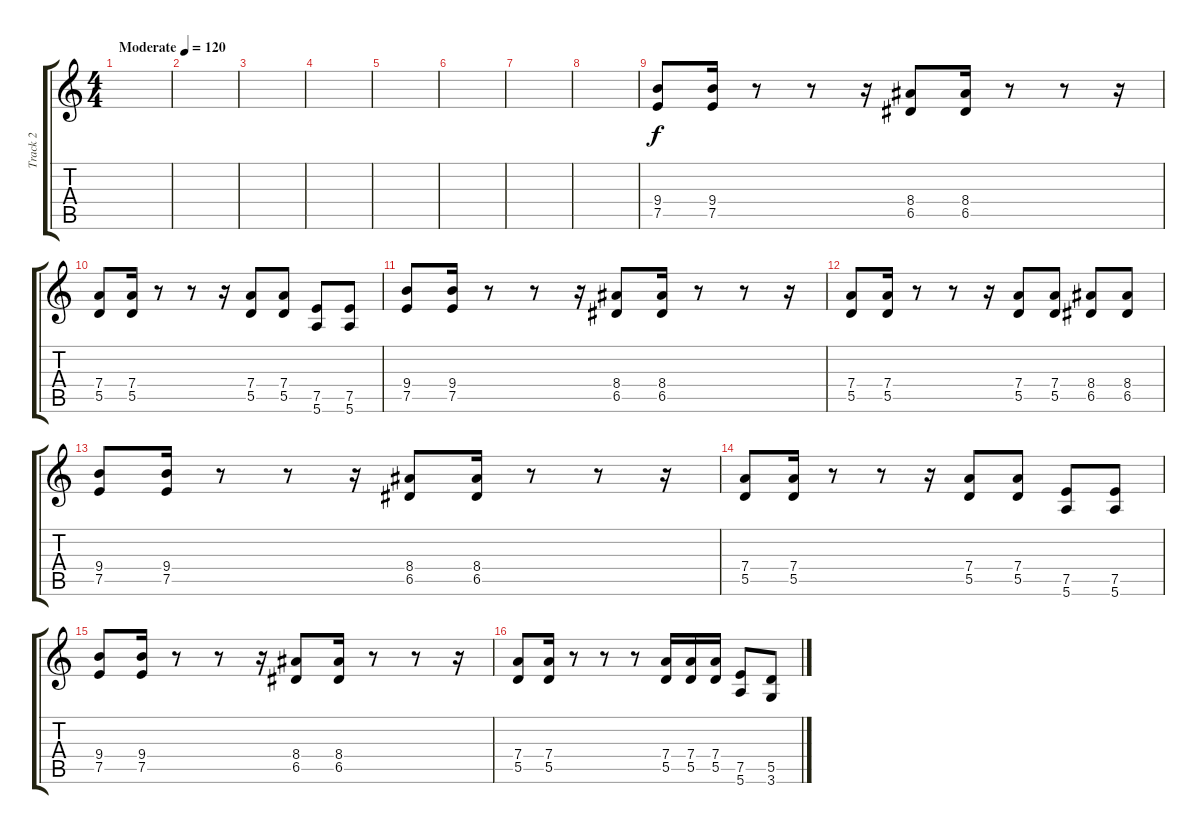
\track ("Track 2" "Track 2") {instrument distortionguitar}
\staff {score tabs}
\tuning (E4 B3 G3 D3 A2 E2) {hide}
\ts (4 4)
\tempo (120 "Moderate")
\clef g2
\ks c
|
|
|
|
|
|
|
|
(9.4 7.5).8 (9.4 7.5).16 r.8 r.8 r.16 (8.4 6.5).8 (8.4 6.5).16 r.8 r.8 r.16 |
(7.4 5.5).8 (7.4 5.5).16 r.8 r.8 r.16 (7.4 5.5).8 (7.4 5.5).8 (7.5 5.6).8 (7.5 5.6).8 |
(9.4 7.5).8 (9.4 7.5).16 r.8 r.8 r.16 (8.4 6.5).8 (8.4 6.5).16 r.8 r.8 r.16 |
(7.4 5.5).8 (7.4 5.5).16 r.8 r.8 r.16 (7.4 5.5).8 (7.4 5.5).8 (8.4 6.5).8 (8.4 6.5).8 |
(9.4 7.5).8 (9.4 7.5).16 r.8 r.8 r.16 (8.4 6.5).8 (8.4 6.5).16 r.8 r.8 r.16 |
(7.4 5.5).8 (7.4 5.5).16 r.8 r.8 r.16 (7.4 5.5).8 (7.4 5.5).8 (7.5 5.6).8 (7.5 5.6).8 |
(9.4 7.5).8 (9.4 7.5).16 r.8 r.8 r.16 (8.4 6.5).8 (8.4 6.5).16 r.8 r.8 r.16 |
(7.4 5.5).8 (7.4 5.5).16 r.8 r.8 r.8 (7.4 5.5).16 (7.4 5.5).16 (7.4 5.5).16 (7.5 5.6).8 (5.5 3.6).8
